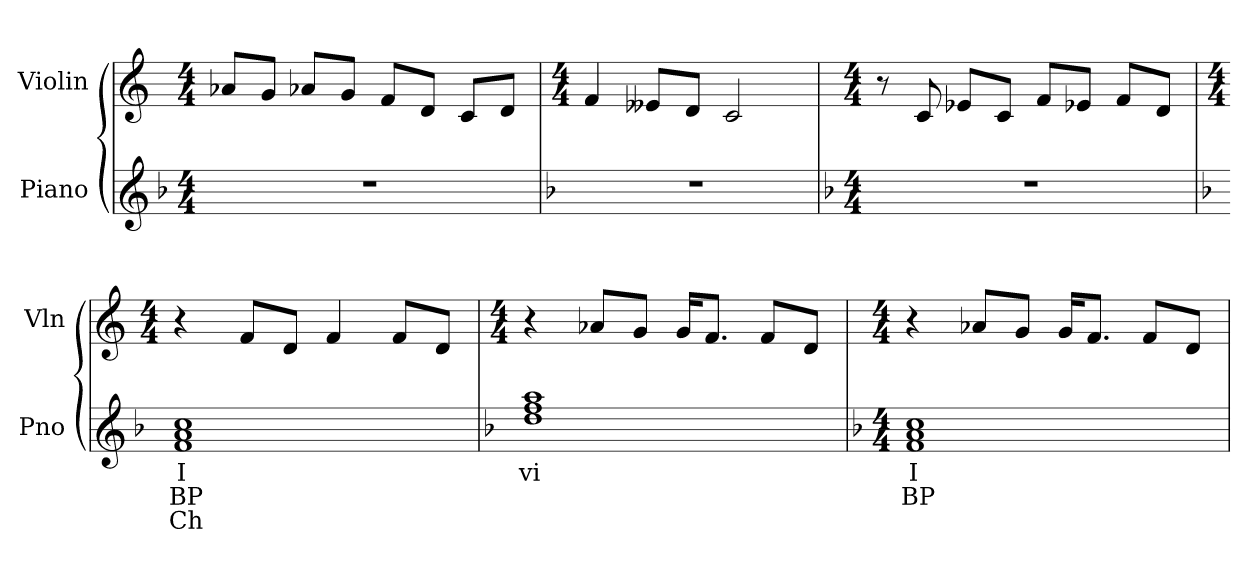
**kern	**text	**text	**text	**kern
*part2	*part2	*part2	*part2	*part1
*staff2	*staff2	*staff2	*staff2	*staff1
*I"Piano	*	*	*	*I"Violin
*I'Pno	*	*	*	*I'Vln
*k[b-]	*	*	*	*
*F:	*	*	*	*
*M4/4	*	*	*	*M4/4
=	=	=	=	=
1r	.	.	.	8a-XL
.	.	.	.	8gJ
.	.	.	.	8a-XL
.	.	.	.	8gJ
.	.	.	.	8fL
.	.	.	.	8dJ
.	.	.	.	8cL
.	.	.	.	8dJ
=	=	=	=	=
*k[b-]	*	*	*	*
*F:	*	*	*	*
*	*	*	*	*M4/4
1r	.	.	.	4f
.	.	.	.	8e--XL
.	.	.	.	8dJ
.	.	.	.	2c
=	=	=	=	=
*k[b-]	*	*	*	*
*F:	*	*	*	*
*M4/4	*	*	*	*M4/4
1r	.	.	.	8r
.	.	.	.	8c
.	.	.	.	8e-XL
.	.	.	.	8cJ
.	.	.	.	8fL
.	.	.	.	8e-XJ
.	.	.	.	8fL
.	.	.	.	8dJ
=	=	=	=	=
*k[b-]	*	*	*	*
*F:	*	*	*	*
*	*	*	*	*M4/4
1f 1a 1cc	I	BP	Ch	4r
.	.	.	.	8fL
.	.	.	.	8dJ
.	.	.	.	4f
.	.	.	.	8fL
.	.	.	.	8dJ
=	=	=	=	=
*k[b-]	*	*	*	*
*F:	*	*	*	*
*	*	*	*	*M4/4
1dd 1ff 1aa	vi	.	.	4r
.	.	.	.	8a-XL
.	.	.	.	8gJ
.	.	.	.	16gKL
.	.	.	.	8.fJ
.	.	.	.	8fL
.	.	.	.	8dJ
=	=	=	=	=
*k[b-]	*	*	*	*
*F:	*	*	*	*
*M4/4	*	*	*	*M4/4
1f 1a 1cc	I	BP	.	4r
.	.	.	.	8a-XL
.	.	.	.	8gJ
.	.	.	.	16gKL
.	.	.	.	8.fJ
.	.	.	.	8fL
.	.	.	.	8dJ
=	=	=	=	=
*-	*-	*-	*-	*-
